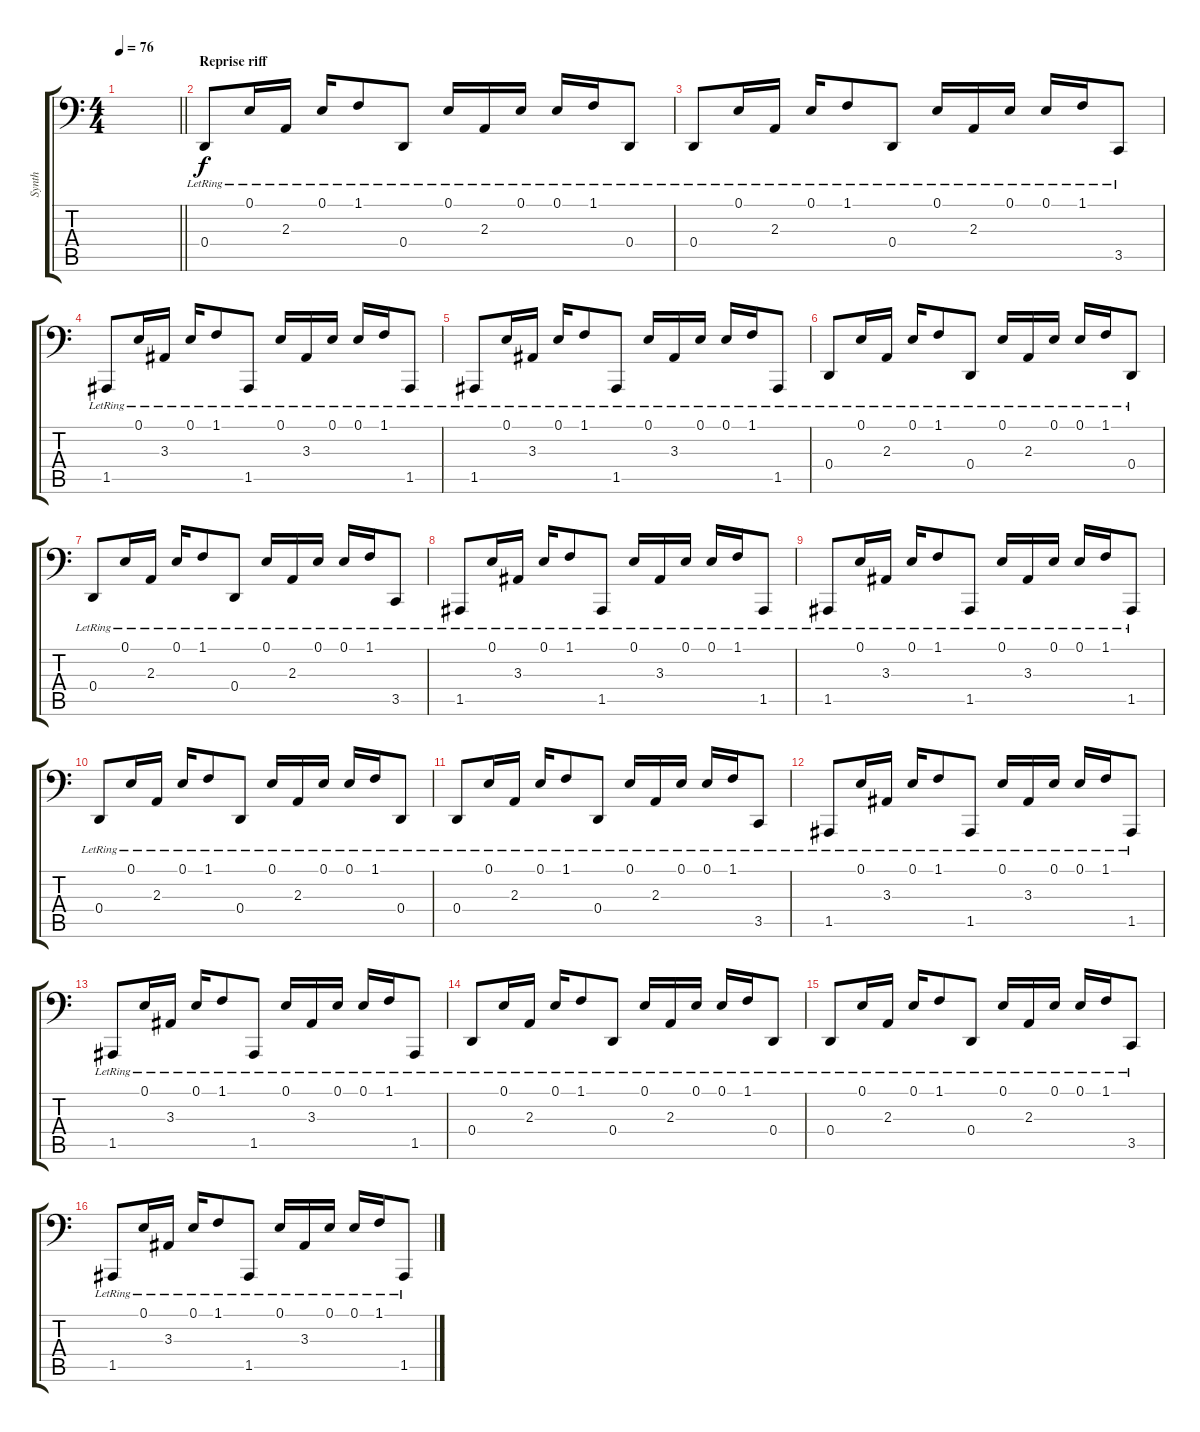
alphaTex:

\track ("Synth" "Synth") {instrument clavinet}
\staff {score tabs}
\tuning (E3 B2 G2 D2 A1 E1) {hide}
\ts (4 4)
\tempo 76
\clef f4
\barLineRight lightlight
\ks c
|
\section ("" "Reprise riff")
0.4{lr}.8{volume 9 instrument clavinet} 0.1{lr}.16 2.3{lr}.16 0.1{lr}.16 1.1{lr}.8 0.4{lr}.8 0.1{lr}.16 2.3{lr}.16 0.1{lr}.16 0.1{lr}.16 1.1{lr}.16 0.4{lr}.8 |
0.4{lr}.8 0.1{lr}.16 2.3{lr}.16 0.1{lr}.16 1.1{lr}.8 0.4{lr}.8 0.1{lr}.16 2.3{lr}.16 0.1{lr}.16 0.1{lr}.16 1.1{lr}.16 3.5{lr}.8 |
1.5{lr}.8 0.1{lr}.16 3.3{lr}.16 0.1{lr}.16 1.1{lr}.8 1.5{lr}.8 0.1{lr}.16 3.3{lr}.16 0.1{lr}.16 0.1{lr}.16 1.1{lr}.16 1.5{lr}.8 |
1.5{lr}.8 0.1{lr}.16 3.3{lr}.16 0.1{lr}.16 1.1{lr}.8 1.5{lr}.8 0.1{lr}.16 3.3{lr}.16 0.1{lr}.16 0.1{lr}.16 1.1{lr}.16 1.5{lr}.8 |
0.4{lr}.8 0.1{lr}.16 2.3{lr}.16 0.1{lr}.16 1.1{lr}.8 0.4{lr}.8 0.1{lr}.16 2.3{lr}.16 0.1{lr}.16 0.1{lr}.16 1.1{lr}.16 0.4{lr}.8 |
0.4{lr}.8 0.1{lr}.16 2.3{lr}.16 0.1{lr}.16 1.1{lr}.8 0.4{lr}.8 0.1{lr}.16 2.3{lr}.16 0.1{lr}.16 0.1{lr}.16 1.1{lr}.16 3.5{lr}.8 |
1.5{lr}.8 0.1{lr}.16 3.3{lr}.16 0.1{lr}.16 1.1{lr}.8 1.5{lr}.8 0.1{lr}.16 3.3{lr}.16 0.1{lr}.16 0.1{lr}.16 1.1{lr}.16 1.5{lr}.8 |
1.5{lr}.8 0.1{lr}.16 3.3{lr}.16 0.1{lr}.16 1.1{lr}.8 1.5{lr}.8 0.1{lr}.16 3.3{lr}.16 0.1{lr}.16 0.1{lr}.16 1.1{lr}.16 1.5{lr}.8 |
0.4{lr}.8 0.1{lr}.16 2.3{lr}.16 0.1{lr}.16 1.1{lr}.8 0.4{lr}.8 0.1{lr}.16 2.3{lr}.16 0.1{lr}.16 0.1{lr}.16 1.1{lr}.16 0.4{lr}.8 |
0.4{lr}.8 0.1{lr}.16 2.3{lr}.16 0.1{lr}.16 1.1{lr}.8 0.4{lr}.8 0.1{lr}.16 2.3{lr}.16 0.1{lr}.16 0.1{lr}.16 1.1{lr}.16 3.5{lr}.8 |
1.5{lr}.8 0.1{lr}.16 3.3{lr}.16 0.1{lr}.16 1.1{lr}.8 1.5{lr}.8 0.1{lr}.16 3.3{lr}.16 0.1{lr}.16 0.1{lr}.16 1.1{lr}.16 1.5{lr}.8 |
1.5{lr}.8 0.1{lr}.16 3.3{lr}.16 0.1{lr}.16 1.1{lr}.8 1.5{lr}.8 0.1{lr}.16 3.3{lr}.16 0.1{lr}.16 0.1{lr}.16 1.1{lr}.16 1.5{lr}.8 |
0.4{lr}.8 0.1{lr}.16 2.3{lr}.16 0.1{lr}.16 1.1{lr}.8 0.4{lr}.8 0.1{lr}.16 2.3{lr}.16 0.1{lr}.16 0.1{lr}.16 1.1{lr}.16 0.4{lr}.8 |
0.4{lr}.8 0.1{lr}.16 2.3{lr}.16 0.1{lr}.16 1.1{lr}.8 0.4{lr}.8 0.1{lr}.16 2.3{lr}.16 0.1{lr}.16 0.1{lr}.16 1.1{lr}.16 3.5{lr}.8 |
1.5{lr}.8 0.1{lr}.16 3.3{lr}.16 0.1{lr}.16 1.1{lr}.8 1.5{lr}.8 0.1{lr}.16 3.3{lr}.16 0.1{lr}.16 0.1{lr}.16 1.1{lr}.16 1.5{lr}.8
